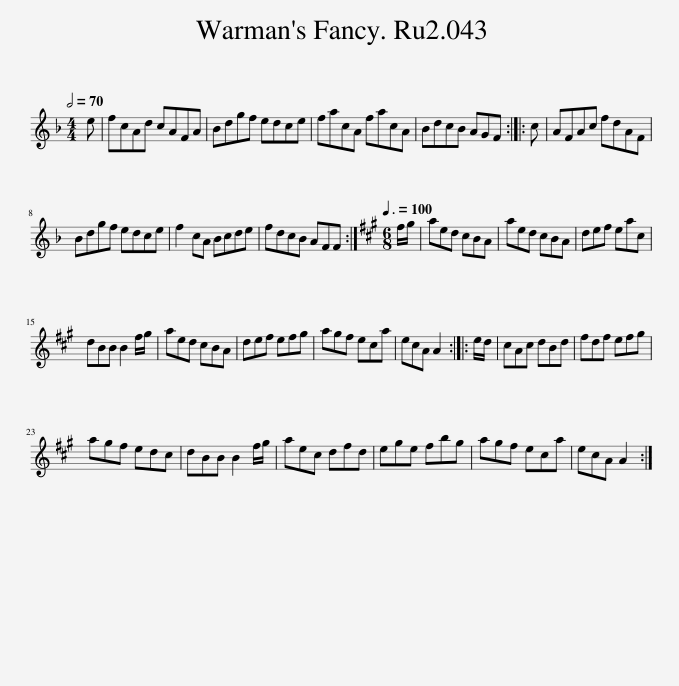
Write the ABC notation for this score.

X:1
L:1/8
Q:1/2=70
M:4/4
I:linebreak $
K:F
V:1 treble
V:1
 e | fcAd cAFA | Bdgf edce | facA facA | BdcB AGF :: %5
 c | AFAc fdAF |$ Bdgf edce | f2 cA Bcde | fdcB AFF :| %10
[K:A][M:6/8][Q:3/8=100] f/g/ | aed cBA | aed cBA | def eac |$ dBB B2 f/g/ | %15
 aed cBA | def efg | agf eca | ecA A2 :: e/d/ | %20
 cAc dBd | fdf efg |$ agf edc | dBB B2 f/g/ | aec dfd | %25
 ege fbg | agf eca | ecA A2 :| %28
